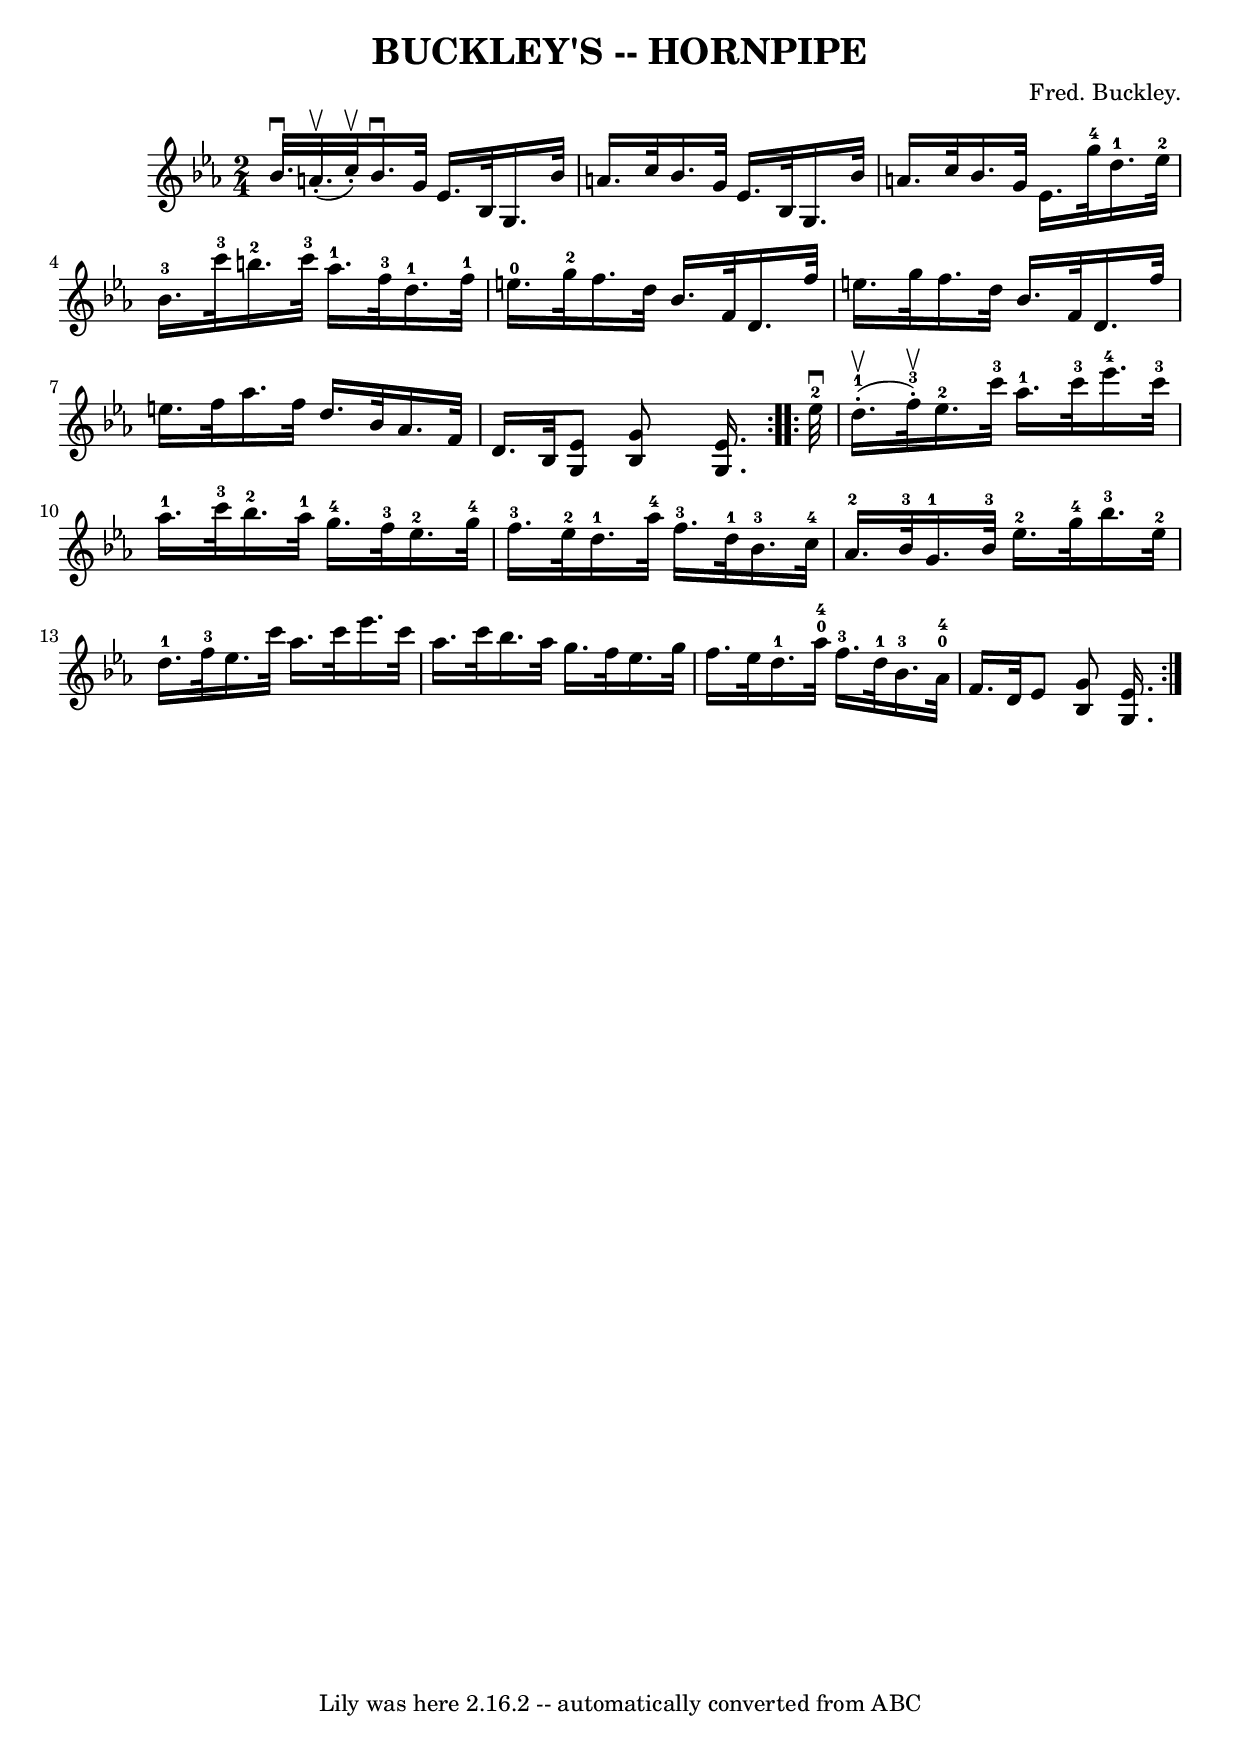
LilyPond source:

\version "2.16.2"
\include "Mammoth.ily"
\header {
  %% book = "Ryan's Mammoth Collection of Fiddle Tunes"
  composer = "Fred. Buckley."
  crossRefNumber = "1"
  footnotes = "\\\\\\\\N: The combined \"4\" and \"0\" in bars 11 and 15 is a mystery."
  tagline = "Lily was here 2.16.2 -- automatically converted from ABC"
  title = "BUCKLEY'S -- HORNPIPE"

}
voicedefault =  {



  \repeat volta 2 {

    \time 2/4 
    \key ees \major % %staffsep 50
    bes'32.^\downbow a'32. (^\upbow-. c''32^\upbow-.)       |
    
    bes'16.^\downbow g'32 ees'16. bes32 g16. bes'32 a'16.    
    c''32    |
    bes'16. g'32 ees'16. bes32 g16. bes'32    
    a'16. c''32        |
    bes'16. g'32 ees'16. g''32-4     
    d''16.-1 ees''32-2 bes'16.-3 c'''32-3   |
    b''16. -2 c'''32-3 aes''16.-1 f''32-3 d''16.-1 f''32-1   
    e''16.-0 g''32-2   |
    |
    f''16. d''32 bes'16.   
    f'32 d'16. f''32 e''16. g''32    |
    f''16. d''32    
    bes'16. f'32 d'16. f''32 e''16. f''32        |
    aes''16. 
    f''32 d''16. bes'32 aes'16. f'32 d'16. bes32    |
    
    << ees'8 g8   >> << g'8 bes16   >> << ees'16. g16.   >>   
  }     

  \repeat volta 2 {
    ees''32-2^\downbow d''16.-1(^\upbow-. f''32 -3^\upbow-.)       |
    ees''16.-2 c'''32-3 aes''16.-1 
    c'''32-3 ees'''16.-4 c'''32-3 aes''16.-1 c'''32-3    
    |
    bes''16.-2 aes''32-1 g''16.-4 f''32-3     
    ees''16.-2 g''32-4 f''16.-3 ees''32-2       |
    
    d''16.-1 aes''32-4 f''16.-3 d''32-1 bes'16.-3 c''32 -4 aes'16.-2 bes'32-3       |
    g'16.-1 bes'32-3   
    ees''16.-2 g''32-4 bes''16.-3 ees''32-2 d''16.-1   
    f''32-3   |
    |
    ees''16. c'''32 aes''16. c'''32   
    ees'''16. c'''32 aes''16. c'''32    |
    bes''16. aes''32    
    g''16. f''32 ees''16. g''32 f''16. ees''32        |
    
    d''16.-1 aes''32-0-4 f''16.-3 d''32-1   |
    
    bes'16.-3 aes'32-0-4 f'16. d'32    |
    ees'8  << g'8  
	      bes8   >> << ees'16. g16.   >>   
  }   

}

\score{
  <<

    \context Staff="default"
    {
      \voicedefault 
      
    }

  >>
  \layout {
    
  }
  \midi {
  }

}
